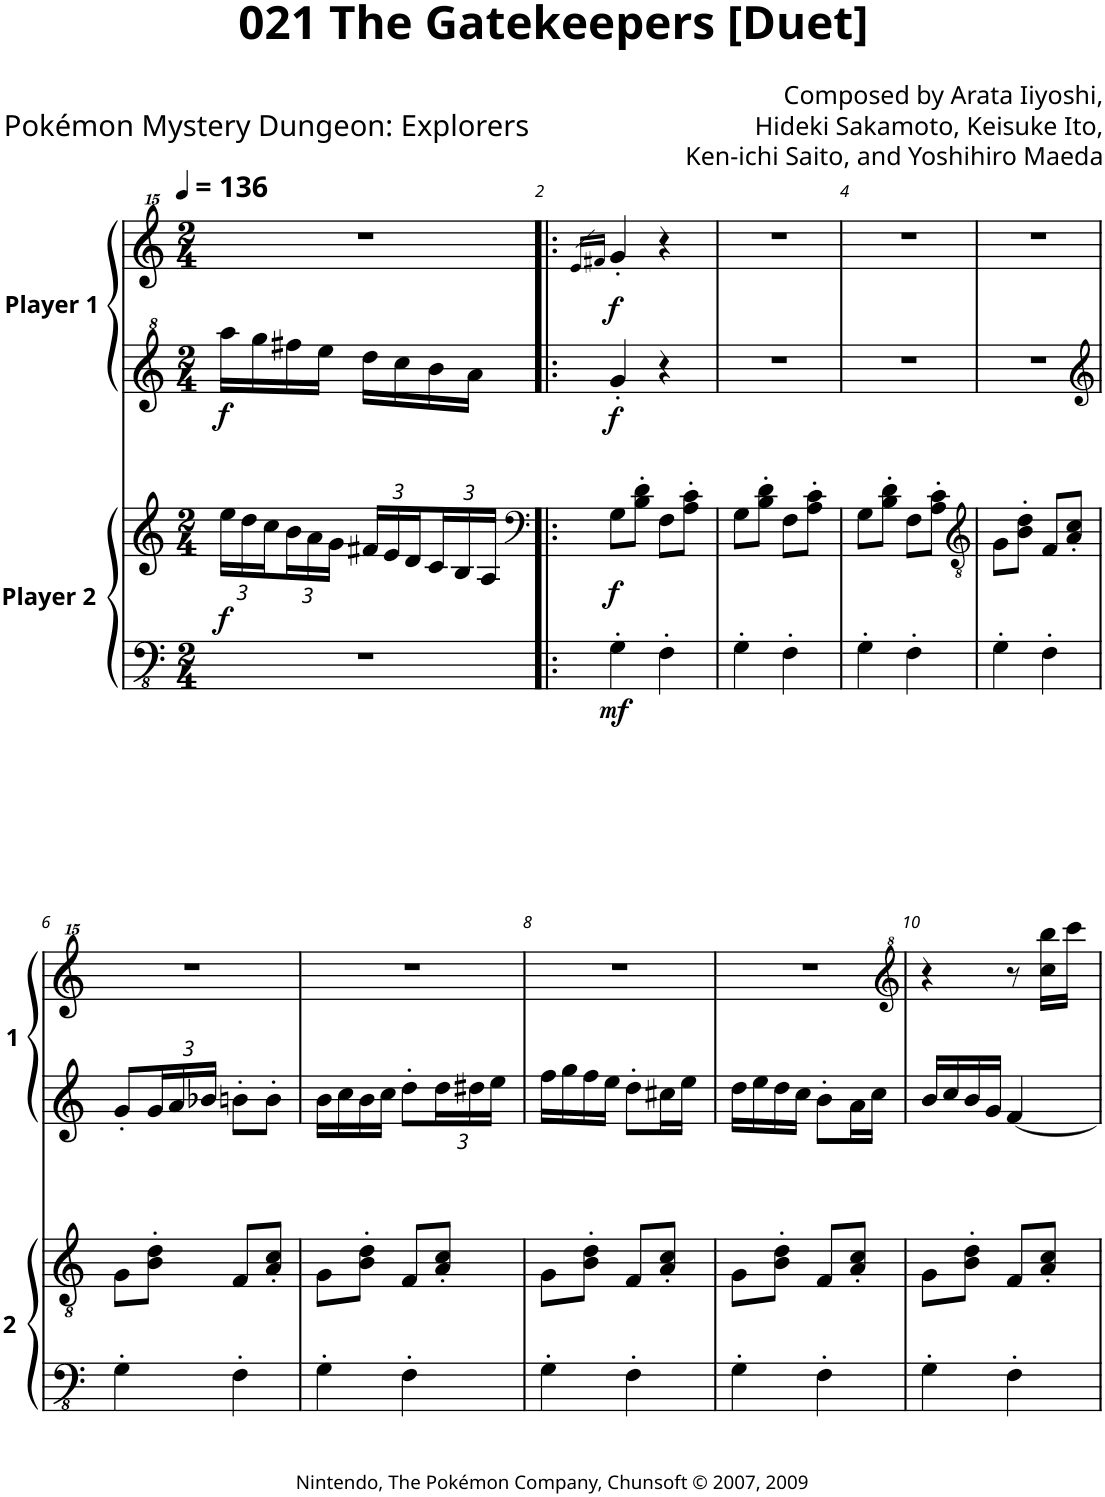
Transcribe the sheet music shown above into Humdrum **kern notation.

**kern	**kern	**dynam	**kern	**kern	**dynam
*part2	*part2	*part2	*part1	*part1	*part1
*staff4	*staff3	*staff3/4	*staff2	*staff1	*staff1/2
*I"Player 2	*	*	*I"Player 1	*	*
*clefFv4	*clefG2	*	*clefG^2	*clefG^^2	*
*k[]	*k[]	*	*k[]	*k[]	*
*M2/4	*M2/4	*	*M2/4	*M2/4	*
*MM136	*MM136	*	*MM136	*MM136	*
*	*Xbrackettup	*	*	*	*
=1	=1	=1	=1	=1	=1
!	!	!LO:DY:b	!	!	!LO:DY:b=2
2r	24ee\LL	f	16aaa\LL	2r	f
.	24dd\	.	.	.	.
.	.	.	16ggg\	.	.
.	24cc\	.	.	.	.
.	24b\	.	16fff#X\	.	.
.	24a\	.	.	.	.
.	.	.	16eee\JJ	.	.
.	24g\JJ	.	.	.	.
.	24f#X/LL	.	16ddd\LL	.	.
.	24e/	.	.	.	.
.	.	.	16ccc\	.	.
.	24d/	.	.	.	.
.	24c/	.	16bb\	.	.
.	24B/	.	.	.	.
.	.	.	16aa\JJ	.	.
.	24A/JJ	.	.	.	.
=2!|:	=2!|:	=2!|:	=2!|:	=2!|:	=2!|:
*	*clefF4	*	*	*	*
.	.	.	.	16qeee/LL	.
.	.	.	.	16qfff#X/JJ	.
!	!	!LO:DY:b=2	!	!	!
!	!	!LO:DY:n=1:b	!	!	!LO:DY:b=2
!	!	!	!	!	!LO:DY:n=1:b
4GG'\	8G\L	mf f	4gg'/	4ggg'/	f f
.	8B\' 8d\'J	.	.	.	.
4FF'\	8F\L	.	4r	4r	.
.	8A\' 8c\'J	.	.	.	.
=3	=3	=3	=3	=3	=3
4GG'\	8G\L	.	2r	2r	.
.	8B\' 8d\'J	.	.	.	.
4FF'\	8F\L	.	.	.	.
.	8A\' 8c\'J	.	.	.	.
=4	=4	=4	=4	=4	=4
4GG'\	8G\L	.	2r	2r	.
.	8B\' 8d\'J	.	.	.	.
4FF'\	8F\L	.	.	.	.
.	8A\' 8c\'J	.	.	.	.
=5	=5	=5	=5	=5	=5
*	*clefGv2	*	*	*	*
4GG'\	8G\L	.	2r	2r	.
.	8B\' 8d\'J	.	.	.	.
4FF'\	8F/L	.	.	.	.
.	8A/' 8c/'J	.	.	.	.
!!LO:LB:g=z
=6	=6	=6	=6	=6	=6
*	*	*	*clefG2	*	*
4GG'\	8G\L	.	8g'/L	2r	.
*	*	*	*Xbrackettup	*	*
.	8B\' 8d\'J	.	24g/L	.	.
.	.	.	24a/	.	.
.	.	.	24b-X/JJ	.	.
4FF'\	8F/L	.	8bn'\L	.	.
.	8A/' 8c/'J	.	8b'\J	.	.
=7	=7	=7	=7	=7	=7
4GG'\	8G\L	.	16b\LL	2r	.
.	.	.	16cc\	.	.
.	8B\' 8d\'J	.	16b\	.	.
.	.	.	16cc\JJ	.	.
4FF'\	8F/L	.	8dd'\L	.	.
.	8A/' 8c/'J	.	24dd\L	.	.
.	.	.	24dd#X\	.	.
.	.	.	24ee\JJ	.	.
=8	=8	=8	=8	=8	=8
4GG'\	8G\L	.	16ff\LL	2r	.
.	.	.	16gg\	.	.
.	8B\' 8d\'J	.	16ff\	.	.
.	.	.	16ee\JJ	.	.
4FF'\	8F/L	.	8dd'\L	.	.
.	8A/' 8c/'J	.	16cc#X\L	.	.
.	.	.	16ee\JJ	.	.
=9	=9	=9	=9	=9	=9
4GG'\	8G\L	.	16dd\LL	2r	.
.	.	.	16ee\	.	.
.	8B\' 8d\'J	.	16dd\	.	.
.	.	.	16cc\JJ	.	.
4FF'\	8F/L	.	8b'\L	.	.
.	8A/' 8c/'J	.	16a\L	.	.
.	.	.	16cc\JJ	.	.
=10	=10	=10	=10	=10	=10
*	*	*	*	*clefG^2	*
4GG'\	8G\L	.	16b/LL	4r	.
.	.	.	16cc/	.	.
.	8B\' 8d\'J	.	16b/	.	.
.	.	.	16g/JJ	.	.
4FF'\	8F/L	.	[4f/	8r	.
.	8A/' 8c/'J	.	.	16ccc\ 16bbb\LL	.
.	.	.	.	16cccc\JJ	.
=	=	=	=	=	=
*-	*-	*-	*-	*-	*-
